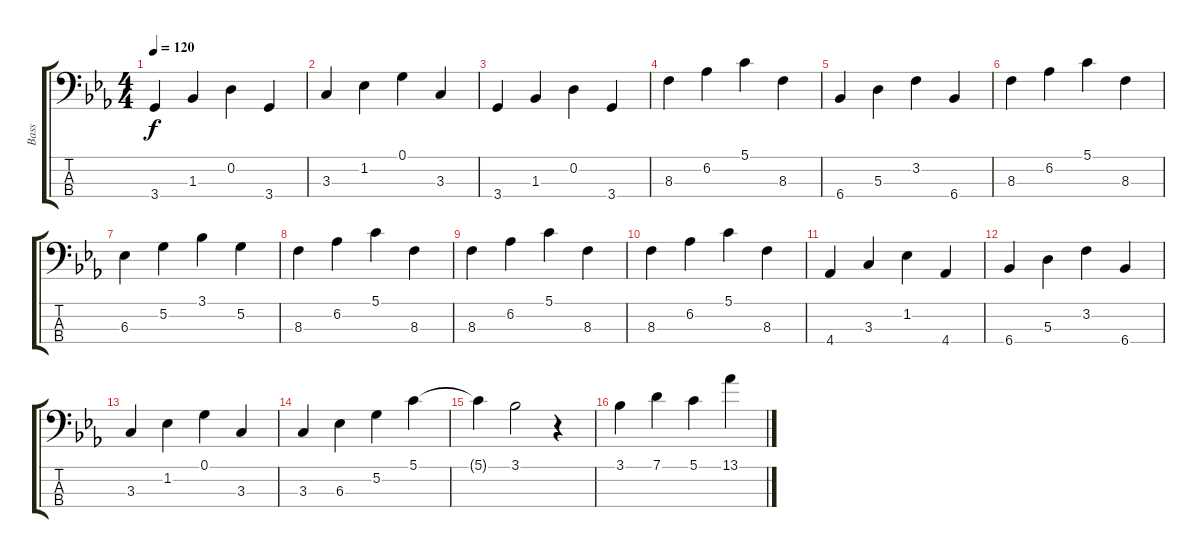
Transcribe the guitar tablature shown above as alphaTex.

\track ("Bass" "Bass") {instrument electricbasspick}
\staff {score tabs}
\tuning (G2 D2 A1 E1) {hide}
\ts (4 4)
\tempo 120
\clef f4
\ks cminor
3.4.4{dy f} 1.3.4 0.2.4 3.4.4 |
3.3.4 1.2.4 0.1.4 3.3.4 |
3.4.4 1.3.4 0.2.4 3.4.4 |
8.3.4 6.2.4 5.1.4 8.3.4 |
6.4.4 5.3.4 3.2.4 6.4.4 |
8.3.4 6.2.4 5.1.4 8.3.4 |
6.3.4 5.2.4 3.1.4 5.2.4 |
8.3.4 6.2.4 5.1.4 8.3.4 |
8.3.4 6.2.4 5.1.4 8.3.4 |
8.3.4 6.2.4 5.1.4 8.3.4 |
4.4.4 3.3.4 1.2.4 4.4.4 |
6.4.4 5.3.4 3.2.4 6.4.4 |
3.3.4 1.2.4 0.1.4 3.3.4 |
3.3.4 6.3.4 5.2.4 5.1.4 |
5.1{t}.4 3.1.2 r.4 |
3.1.4 7.1.4 5.1.4 13.1.4
